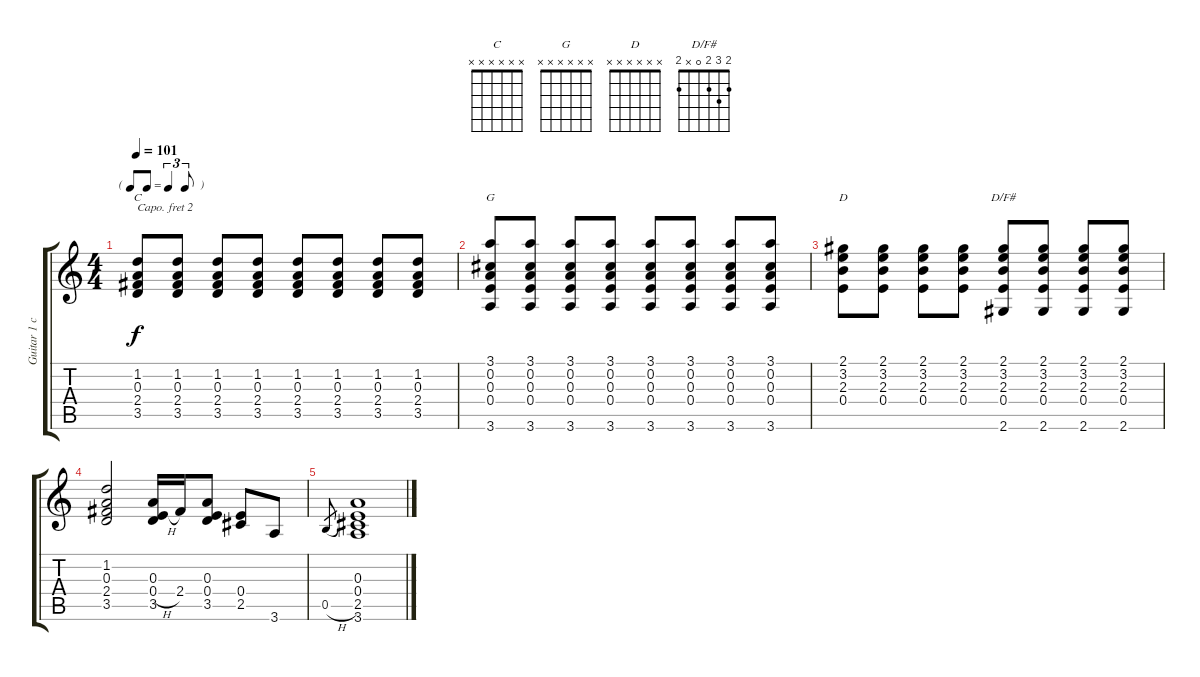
\track ("Guitar 1 capo 2" "Guitar 1 c") {instrument acousticguitarsteel}
\staff {score tabs}
\capo 2
\tuning (E4 B3 G3 D3 A2 E2) {hide}
\chord ("C" x x x x x x) {firstfret 0}
\chord ("G" x x x x x x) {firstfret 0}
\chord ("D" x x x x x x) {firstfret 0}
\chord ("D/F#" 2 3 2 0 x 2)
\ts (4 4)
\tf triplet8th
\tempo 101
\clef g2
\ks c
(1.2 0.3 2.4 3.5).8{ch "C" dy f} (1.2 0.3 2.4 3.5).8 (1.2 0.3 2.4 3.5).8 (1.2 0.3 2.4 3.5).8 (1.2 0.3 2.4 3.5).8 (1.2 0.3 2.4 3.5).8 (1.2 0.3 2.4 3.5).8 (1.2 0.3 2.4 3.5).8 |
(3.1 0.2 0.3 0.4 3.6).8{ch "G"} (3.1 0.2 0.3 0.4 3.6).8 (3.1 0.2 0.3 0.4 3.6).8 (3.1 0.2 0.3 0.4 3.6).8 (3.1 0.2 0.3 0.4 3.6).8 (3.1 0.2 0.3 0.4 3.6).8 (3.1 0.2 0.3 0.4 3.6).8 (3.1 0.2 0.3 0.4 3.6).8 |
(2.1 3.2 2.3 0.4).8{ch "D"} (2.1 3.2 2.3 0.4).8 (2.1 3.2 2.3 0.4).8 (2.1 3.2 2.3 0.4).8 (2.1 3.2 2.3 0.4 2.6).8{ch "D/F#"} (2.1 3.2 2.3 0.4 2.6).8 (2.1 3.2 2.3 0.4 2.6).8 (2.1 3.2 2.3 0.4 2.6).8 |
(1.2 0.3 2.4 3.5).2 (0.3 0.4{h} 3.5).16 2.4.16 (0.3 0.4 3.5).8 (0.4 2.5).8 3.6.8 |
0.5{h}.8{gr} (0.3 0.4 2.5 3.6).1
